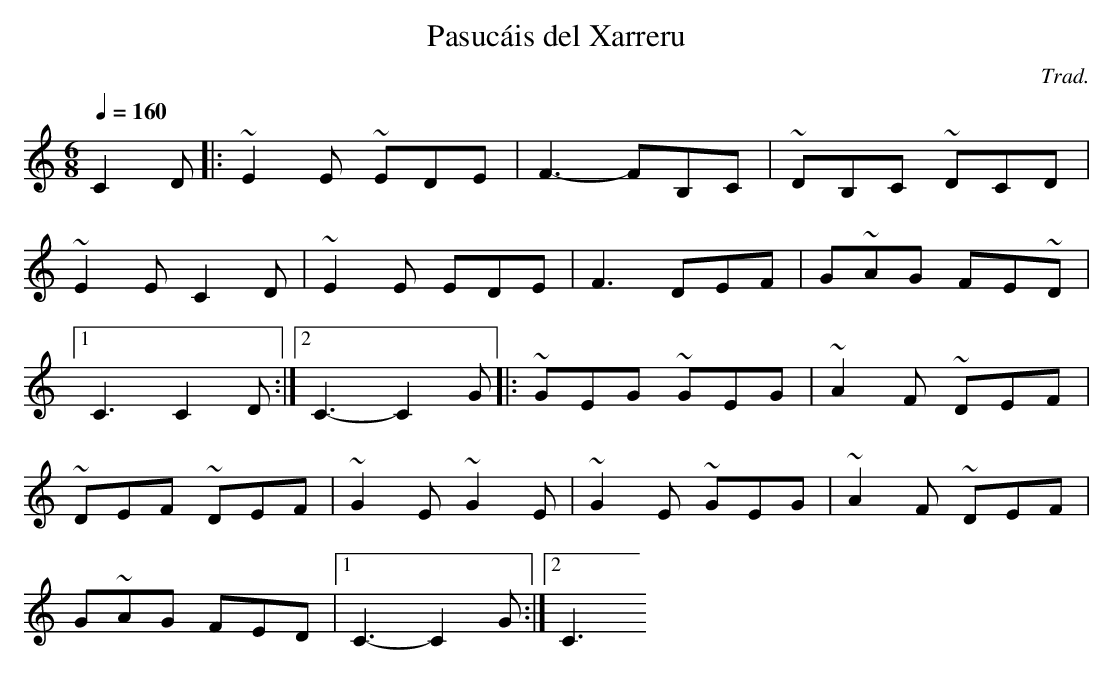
X:1
T:Pasucáis del Xarreru
C:Trad.
M:6/8
L:1/8
Q:2/8=160
K:C
C2 D|:~E2E ~EDE|F3- FB,C|~DB,C ~DCD|
~E2E C2D|~E2E EDE|F3 DEF|G~AG FE~D|
[1 C3 C2D:|[2 C3- C2G||:~GEG ~GEG|~A2F ~DEF|
~DEF ~DEF|~G2E ~G2E|~G2E ~GEG|~A2F ~DEF|
G~AG FED|[1 C3 -C2G:|[2 C3
